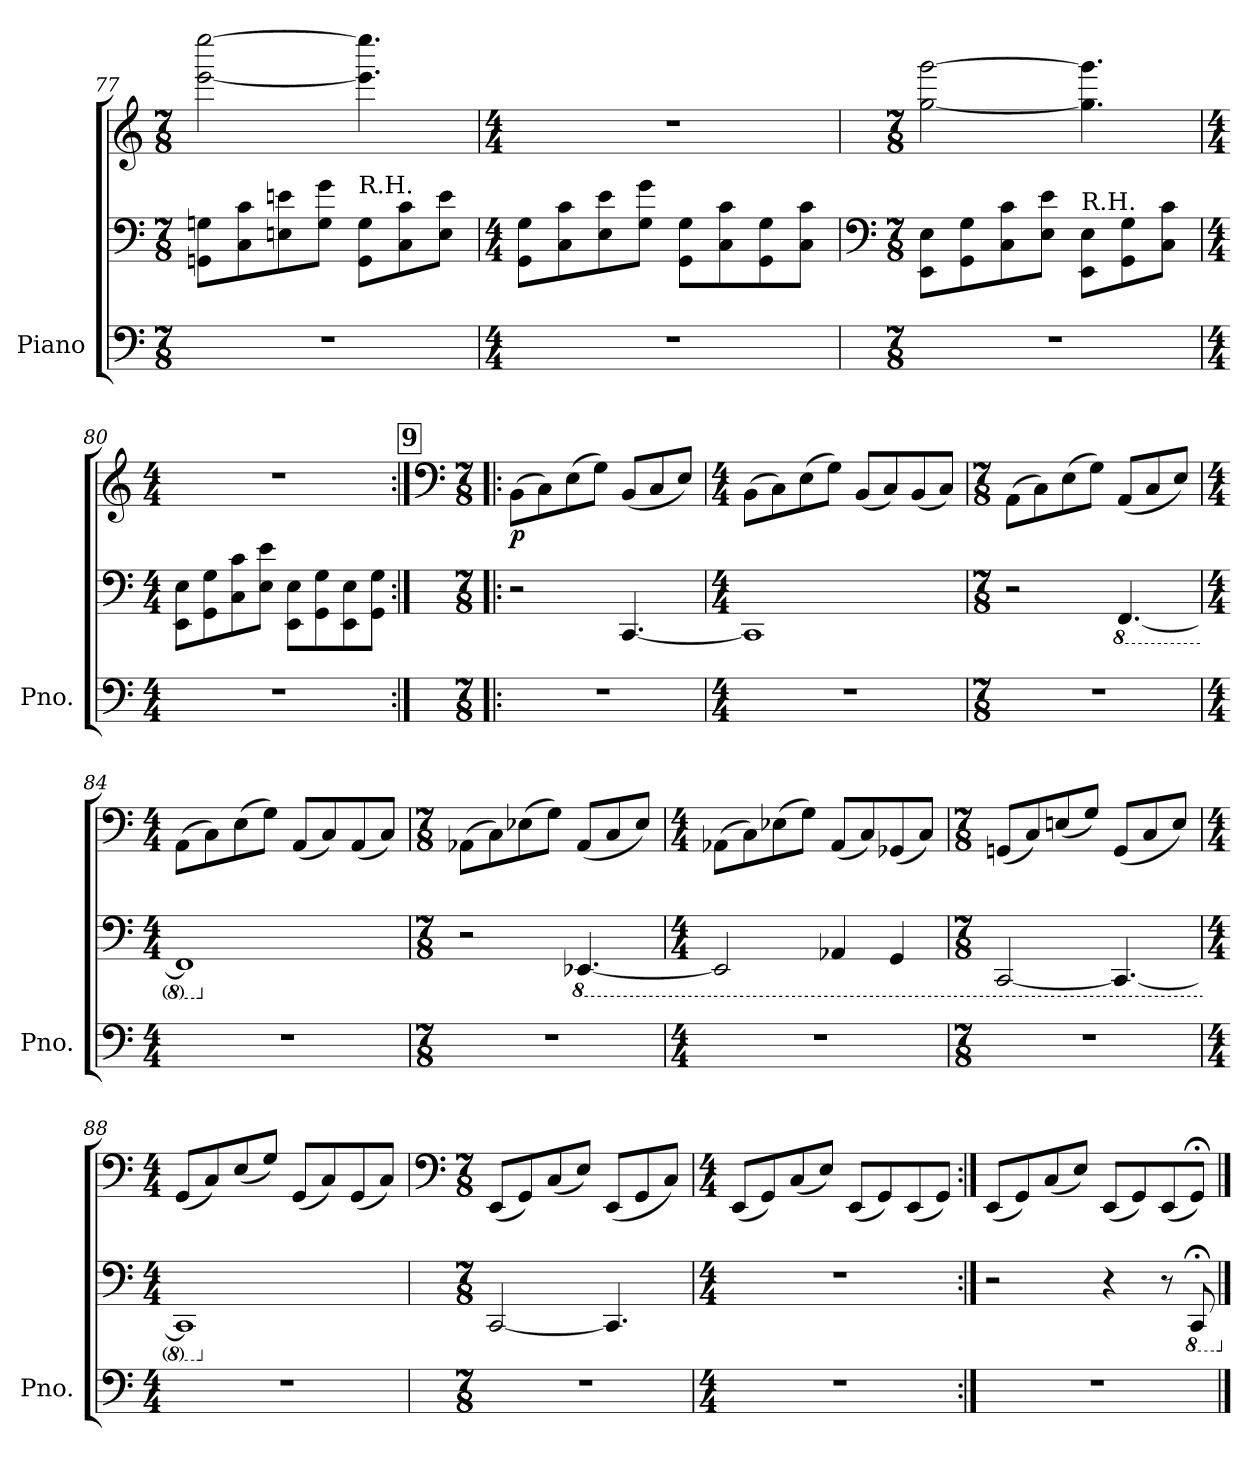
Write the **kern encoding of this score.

**kern	**kern	**kern	**dynam
*part1	*part1	*part1	*part1
*staff3	*staff2	*staff1	*staff1/2/3
*I"Piano	*	*	*
*I'Pno.	*	*	*
*clefF4	*clefF4	*clefG2	*
*k[]	*k[]	*k[]	*
*M7/8	*M7/8	*M7/8	*
=77	=77	=77	=77
2..r	8GGn\ 8Gn\L	[2eee\ [2eeee\	.
.	8C\ 8c\	.	.
.	8En\ 8en\	.	.
.	8G\ 8g\J	.	.
!	!LO:TX:a:t=R.H.	!	!
.	8GG\ 8G\L	4.eee\] 4.eeee\]	.
.	8C\ 8c\	.	.
.	8E\ 8e\J	.	.
=78	=78	=78	=78
*M4/4	*M4/4	*M4/4	*
1r	8GG\ 8G\L	1r	.
.	8C\ 8c\	.	.
.	8E\ 8e\	.	.
.	8G\ 8g\J	.	.
.	8GG\ 8G\L	.	.
.	8C\ 8c\	.	.
.	8GG\ 8G\	.	.
.	8C\ 8c\J	.	.
=79	=79	=79	=79
*	*clefF4	*	*
*M7/8	*M7/8	*M7/8	*
*	*	*8va	*
2..r	8EE\ 8E\L	[2ggg\ [2gggg\	.
.	8GG\ 8G\	.	.
.	8C\ 8c\	.	.
.	8E\ 8e\J	.	.
!	!LO:TX:a:t=R.H.	!	!
.	8EE\ 8E\L	4.ggg\] 4.gggg\]	.
.	8GG\ 8G\	.	.
.	8C\ 8c\J	.	.
!!LO:LB:g=z
=80	=80	=80	=80
*M4/4	*M4/4	*M4/4	*
*	*	*X8va	*
1r	8EE\ 8E\L	1r	.
.	8GG\ 8G\	.	.
.	8C\ 8c\	.	.
.	8E\ 8e\J	.	.
.	8EE\ 8E\L	.	.
.	8GG\ 8G\	.	.
.	8EE\ 8E\	.	.
.	8GG\ 8G\J	.	.
!!LO:REH:place=s1:a:B:fs=14:t=9
=81:|!|:	=81:|!|:	=81:|!|:	=81:|!|:
*	*	*clefF4	*
*M7/8	*M7/8	*M7/8	*
!	!	!	!LO:DY:b
2..r	2r	(>8BB\L	p
.	.	8C\)	.
.	.	(>8E\	.
.	.	8G\J)	.
.	[4.CC/	(<8BB/L	.
.	.	8C/	.
.	.	8E/J)	.
=82	=82	=82	=82
*M4/4	*M4/4	*M4/4	*
1r	1CC]	(>8BB\L	.
.	.	8C\)	.
.	.	(>8E\	.
.	.	8G\J)	.
.	.	(<8BB/L	.
.	.	8C/)	.
.	.	(<8BB/	.
.	.	8C/J)	.
=83	=83	=83	=83
*M7/8	*M7/8	*M7/8	*
2..r	2r	(>8AA\L	.
.	.	8C\)	.
.	.	(>8E\	.
.	.	8G\J)	.
*	*8ba	*	*
.	[4.FFF/	(<8AA/L	.
.	.	8C/	.
.	.	8E/J)	.
=84	=84	=84	=84
*M4/4	*M4/4	*M4/4	*
1r	1FFF]	(>8AA\L	.
.	.	8C\)	.
.	.	(>8E\	.
.	.	8G\J)	.
.	.	(<8AA/L	.
.	.	8C/)	.
.	.	(<8AA/	.
.	.	8C/J)	.
=85	=85	=85	=85
*M7/8	*M7/8	*M7/8	*
*	*X8ba	*	*
2..r	2r	(>8AA-X\L	.
.	.	8C\)	.
.	.	(>8E-X\	.
.	.	8G\J)	.
*	*8ba	*	*
.	[4.EEE-X/	(<8AA-/L	.
.	.	8C/	.
.	.	8E-/J)	.
!!LO:LB:g=z
=86	=86	=86	=86
*M4/4	*M4/4	*M4/4	*
1r	2EEE-/]	(>8AA-X\L	.
.	.	8C\)	.
.	.	(>8E-X\	.
.	.	8G\J)	.
.	4AAA-X/	(<8AA-/L	.
.	.	8C/)	.
.	4GGG/	(<8GG-X/	.
.	.	8C/J)	.
=87	=87	=87	=87
*M7/8	*M7/8	*M7/8	*
2..r	[2CCC/	(<8GGn/L	.
.	.	8C/)	.
.	.	(<8En/	.
.	.	8G/J)	.
.	4.CCC/_	(<8GG/L	.
.	.	8C/	.
.	.	8E/J)	.
=88	=88	=88	=88
*M4/4	*M4/4	*M4/4	*
1r	1CCC]	(<8GG/L	.
.	.	8C/)	.
.	.	(<8E/	.
.	.	8G/J)	.
.	.	(<8GG/L	.
.	.	8C/)	.
.	.	(<8GG/	.
.	.	8C/J)	.
=89	=89	=89	=89
*	*	*clefF4	*
*M7/8	*M7/8	*M7/8	*
*	*X8ba	*	*
2..r	[2CC/	(<8EE/L	.
.	.	8GG/)	.
.	.	(<8C/	.
.	.	8E/J)	.
.	4.CC/]	(<8EE/L	.
.	.	8GG/	.
.	.	8C/J)	.
=90	=90	=90	=90
*M4/4	*M4/4	*M4/4	*
1r	1r	(<8EE/L	.
.	.	8GG/)	.
.	.	(<8C/	.
.	.	8E/J)	.
.	.	(<8EE/L	.
.	.	8GG/)	.
.	.	(<8EE/	.
.	.	8GG/J)	.
=91:|!	=91:|!	=91:|!	=91:|!
1r	2r	(<8EE/L	.
.	.	8GG/)	.
.	.	(<8C/	.
.	.	8E/J)	.
.	4r	(<8EE/L	.
.	.	8GG/)	.
.	8r	(<8EE/	.
*	*8ba	*	*
.	8CCC;</	8GG;</J)	.
*	*X8ba	*	*
==	==	==	==
*-	*-	*-	*-
